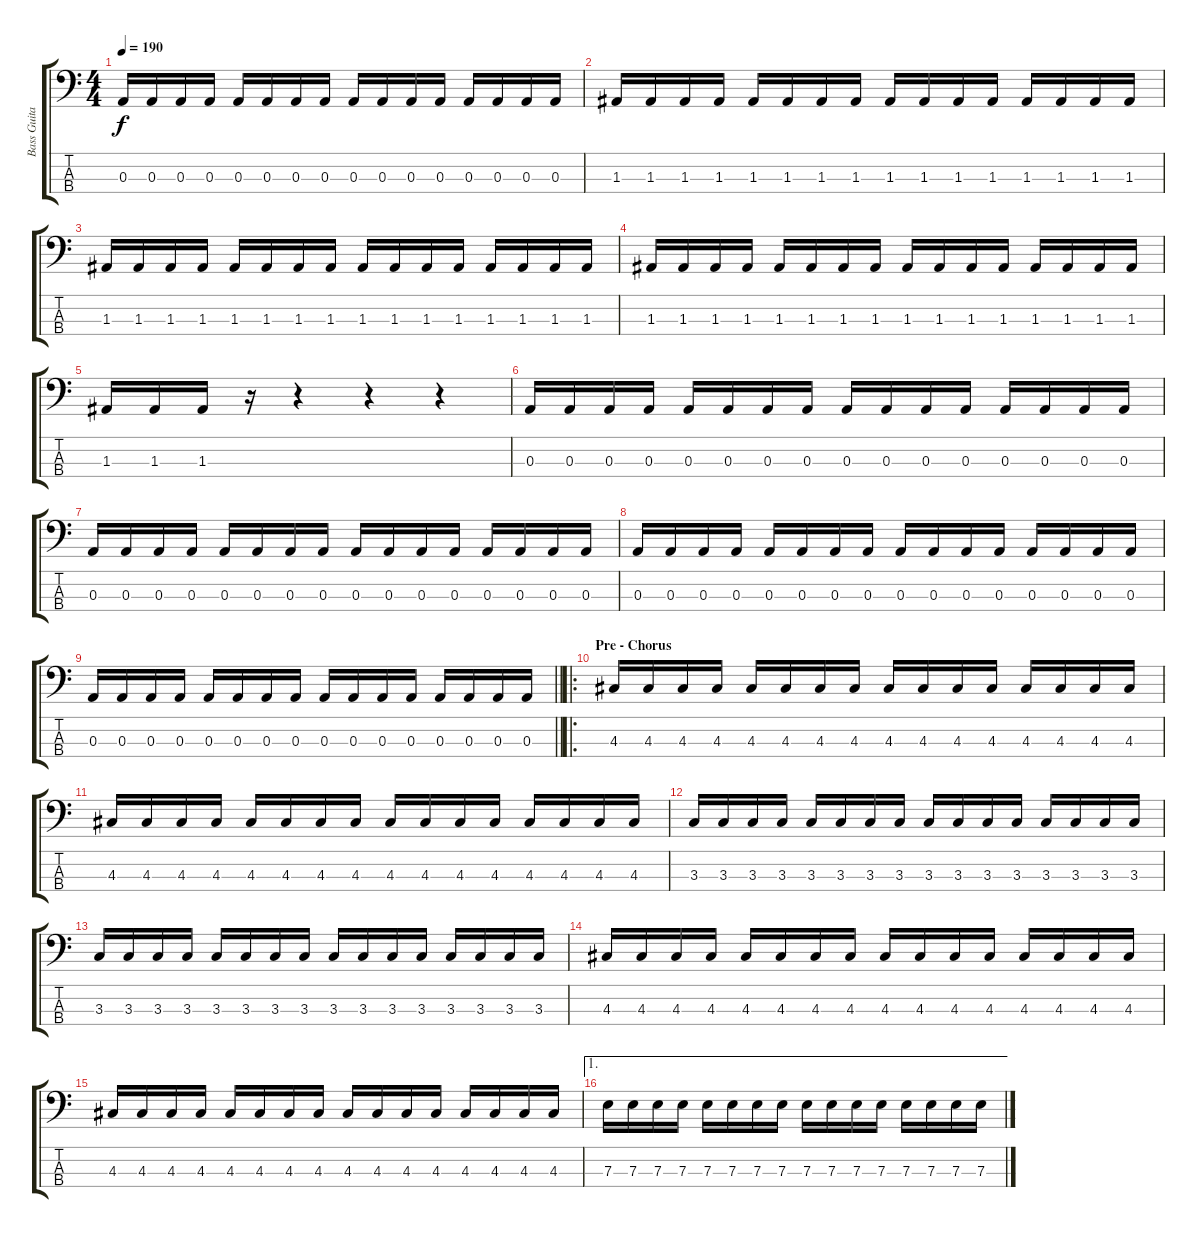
\track ("Bass Guitar" "Bass Guita") {instrument electricbasspick}
\staff {score tabs}
\tuning (G2 D2 A1 D1) {hide}
\ts (4 4)
\tempo 190
\clef f4
\ks c
0.3.16{dy f} 0.3.16 0.3.16 0.3.16 0.3.16 0.3.16 0.3.16 0.3.16 0.3.16 0.3.16 0.3.16 0.3.16 0.3.16 0.3.16 0.3.16 0.3.16 |
1.3.16 1.3.16 1.3.16 1.3.16 1.3.16 1.3.16 1.3.16 1.3.16 1.3.16 1.3.16 1.3.16 1.3.16 1.3.16 1.3.16 1.3.16 1.3.16 |
1.3.16 1.3.16 1.3.16 1.3.16 1.3.16 1.3.16 1.3.16 1.3.16 1.3.16 1.3.16 1.3.16 1.3.16 1.3.16 1.3.16 1.3.16 1.3.16 |
1.3.16 1.3.16 1.3.16 1.3.16 1.3.16 1.3.16 1.3.16 1.3.16 1.3.16 1.3.16 1.3.16 1.3.16 1.3.16 1.3.16 1.3.16 1.3.16 |
1.3.16 1.3.16 1.3.16 r.16 r.4 r.4 r.4 |
0.3.16 0.3.16 0.3.16 0.3.16 0.3.16 0.3.16 0.3.16 0.3.16 0.3.16 0.3.16 0.3.16 0.3.16 0.3.16 0.3.16 0.3.16 0.3.16 |
0.3.16 0.3.16 0.3.16 0.3.16 0.3.16 0.3.16 0.3.16 0.3.16 0.3.16 0.3.16 0.3.16 0.3.16 0.3.16 0.3.16 0.3.16 0.3.16 |
0.3.16 0.3.16 0.3.16 0.3.16 0.3.16 0.3.16 0.3.16 0.3.16 0.3.16 0.3.16 0.3.16 0.3.16 0.3.16 0.3.16 0.3.16 0.3.16 |
\barLineRight lightlight
0.3.16 0.3.16 0.3.16 0.3.16 0.3.16 0.3.16 0.3.16 0.3.16 0.3.16 0.3.16 0.3.16 0.3.16 0.3.16 0.3.16 0.3.16 0.3.16 |
\ro
\section ("" "Pre - Chorus")
4.3.16 4.3.16 4.3.16 4.3.16 4.3.16 4.3.16 4.3.16 4.3.16 4.3.16 4.3.16 4.3.16 4.3.16 4.3.16 4.3.16 4.3.16 4.3.16 |
4.3.16 4.3.16 4.3.16 4.3.16 4.3.16 4.3.16 4.3.16 4.3.16 4.3.16 4.3.16 4.3.16 4.3.16 4.3.16 4.3.16 4.3.16 4.3.16 |
3.3.16 3.3.16 3.3.16 3.3.16 3.3.16 3.3.16 3.3.16 3.3.16 3.3.16 3.3.16 3.3.16 3.3.16 3.3.16 3.3.16 3.3.16 3.3.16 |
3.3.16 3.3.16 3.3.16 3.3.16 3.3.16 3.3.16 3.3.16 3.3.16 3.3.16 3.3.16 3.3.16 3.3.16 3.3.16 3.3.16 3.3.16 3.3.16 |
4.3.16 4.3.16 4.3.16 4.3.16 4.3.16 4.3.16 4.3.16 4.3.16 4.3.16 4.3.16 4.3.16 4.3.16 4.3.16 4.3.16 4.3.16 4.3.16 |
4.3.16 4.3.16 4.3.16 4.3.16 4.3.16 4.3.16 4.3.16 4.3.16 4.3.16 4.3.16 4.3.16 4.3.16 4.3.16 4.3.16 4.3.16 4.3.16 |
\ae 1
7.3.16 7.3.16 7.3.16 7.3.16 7.3.16 7.3.16 7.3.16 7.3.16 7.3.16 7.3.16 7.3.16 7.3.16 7.3.16 7.3.16 7.3.16 7.3.16
